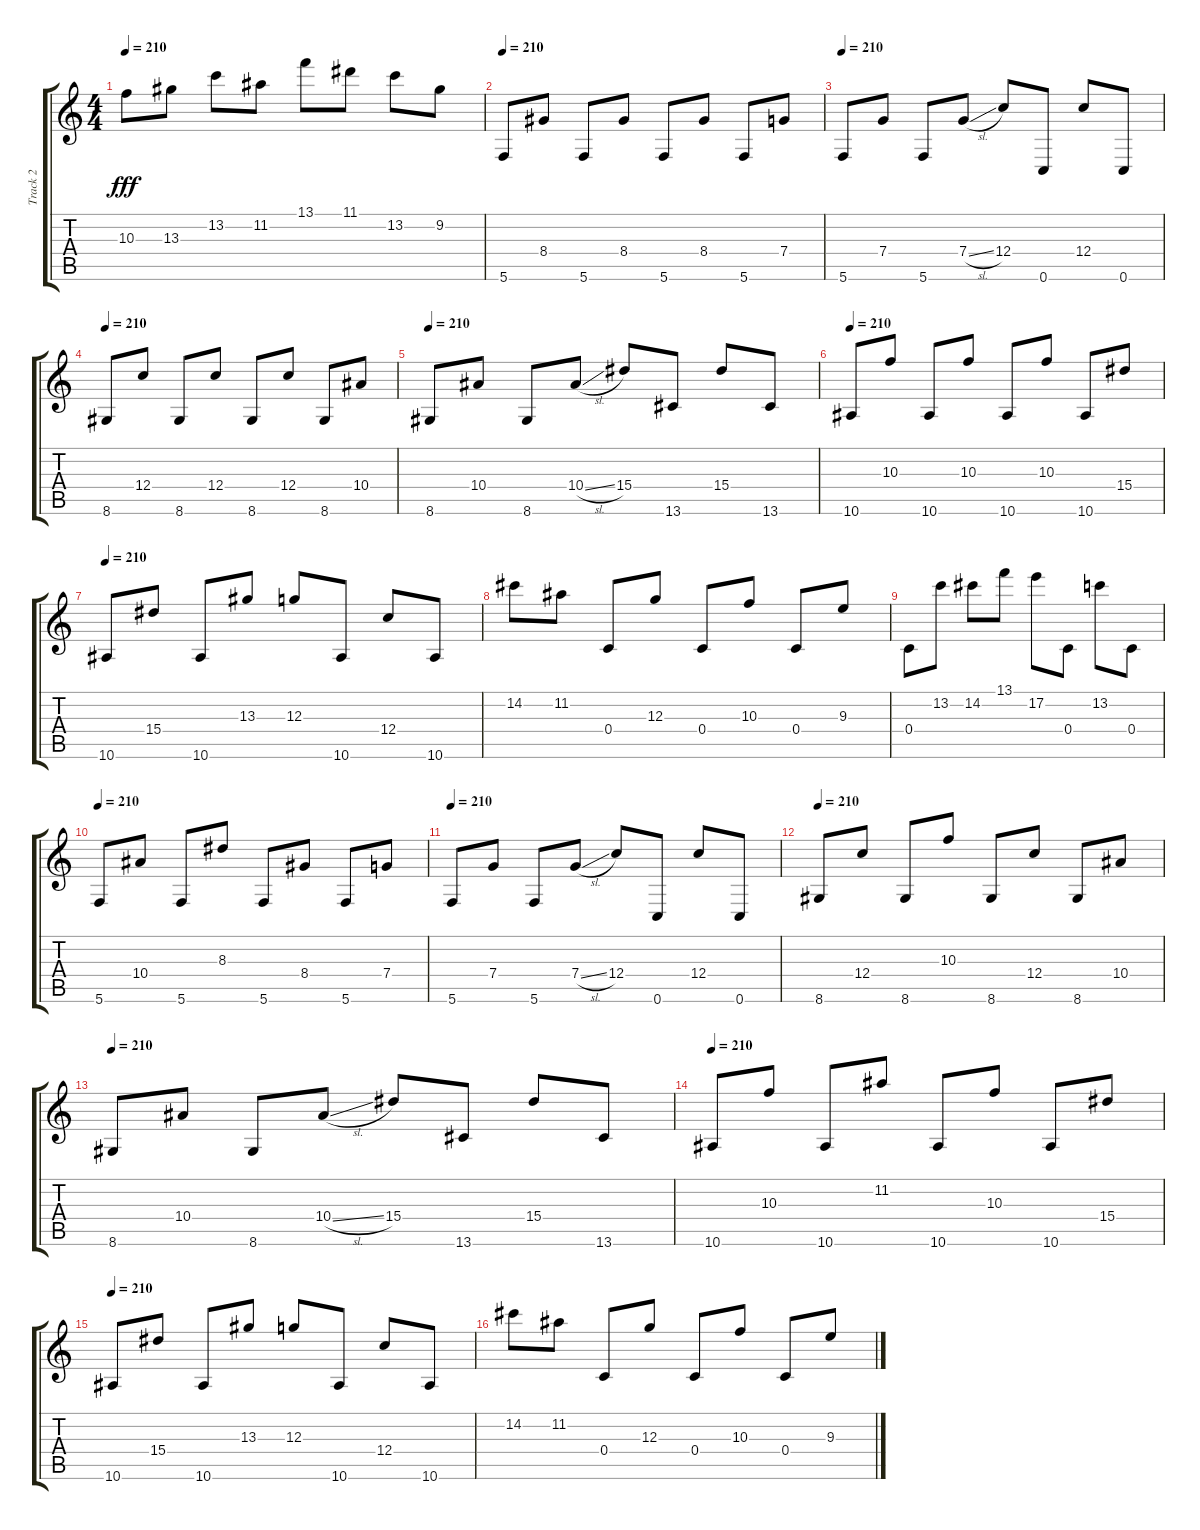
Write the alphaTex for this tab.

\track ("Track 2" "Track 2") {instrument distortionguitar}
\staff {score tabs}
\tuning (E4 B3 G3 C3 G2 C2) {hide}
\ts (4 4)
\tempo 210
\clef g2
\ks c
10.3.8{dy fff} 13.3.8 13.2.8 11.2.8 13.1.8 11.1.8 13.2.8 9.2.8 |
\tempo 210
5.6.8 8.4.8 5.6.8 8.4.8 5.6.8 8.4.8 5.6.8 7.4.8 |
\tempo 210
5.6.8 7.4.8 5.6.8 7.4{sl}.8 12.4.8 0.6.8 12.4.8 0.6.8 |
\tempo 210
8.6.8 12.4.8 8.6.8 12.4.8 8.6.8 12.4.8 8.6.8 10.4.8 |
\tempo 210
8.6.8 10.4.8 8.6.8 10.4{sl}.8 15.4.8 13.6.8 15.4.8 13.6.8 |
\tempo 210
10.6.8 10.3.8 10.6.8 10.3.8 10.6.8 10.3.8 10.6.8 15.4.8 |
\tempo 210
10.6.8 15.4.8 10.6.8 13.3.8 12.3.8 10.6.8 12.4.8 10.6.8 |
14.2.8 11.2.8 0.4.8 12.3.8 0.4.8 10.3.8 0.4.8 9.3.8 |
0.4.8 13.2.8 14.2.8 13.1.8 17.2.8 0.4.8 13.2.8 0.4.8 |
\tempo 210
5.6.8 10.4.8 5.6.8 8.3.8 5.6.8 8.4.8 5.6.8 7.4.8 |
\tempo 210
5.6.8 7.4.8 5.6.8 7.4{sl}.8 12.4.8 0.6.8 12.4.8 0.6.8 |
\tempo 210
8.6.8 12.4.8 8.6.8 10.3.8 8.6.8 12.4.8 8.6.8 10.4.8 |
\tempo 210
8.6.8 10.4.8 8.6.8 10.4{sl}.8 15.4.8 13.6.8 15.4.8 13.6.8 |
\tempo 210
10.6.8 10.3.8 10.6.8 11.2.8 10.6.8 10.3.8 10.6.8 15.4.8 |
\tempo 210
10.6.8 15.4.8 10.6.8 13.3.8 12.3.8 10.6.8 12.4.8 10.6.8 |
14.2.8 11.2.8 0.4.8 12.3.8 0.4.8 10.3.8 0.4.8 9.3.8
